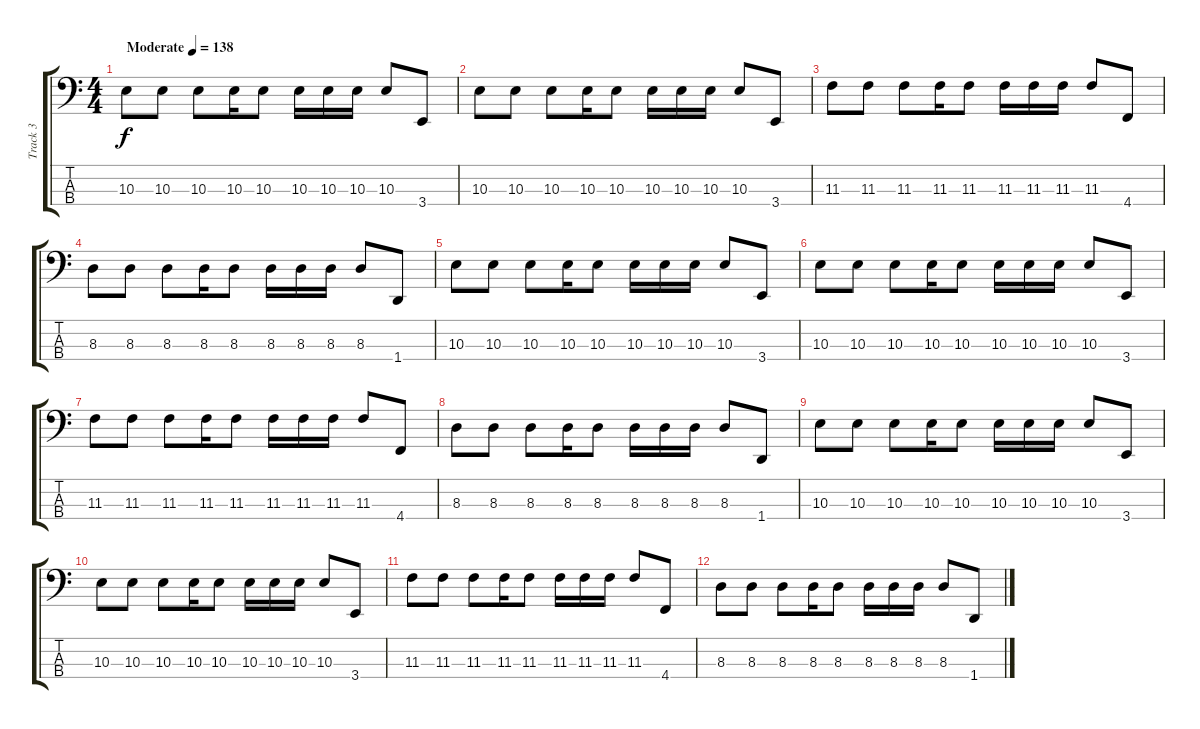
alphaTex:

\track ("Track 3" "Track 3") {instrument electricbassfinger}
\staff {score tabs}
\tuning (E2 B1 Gb1 Db1) {hide}
\ts (4 4)
\tempo (138 "Moderate")
\clef f4
\ks c
10.3.8{dy f instrument electricbassfinger} 10.3.8 10.3.8 10.3.16 10.3.8 10.3.16 10.3.16 10.3.16 10.3.8 3.4.8 |
10.3.8 10.3.8 10.3.8 10.3.16 10.3.8 10.3.16 10.3.16 10.3.16 10.3.8 3.4.8 |
11.3.8 11.3.8 11.3.8 11.3.16 11.3.8 11.3.16 11.3.16 11.3.16 11.3.8 4.4.8 |
8.3.8 8.3.8 8.3.8 8.3.16 8.3.8 8.3.16 8.3.16 8.3.16 8.3.8 1.4.8 |
10.3.8 10.3.8 10.3.8 10.3.16 10.3.8 10.3.16 10.3.16 10.3.16 10.3.8 3.4.8 |
10.3.8 10.3.8 10.3.8 10.3.16 10.3.8 10.3.16 10.3.16 10.3.16 10.3.8 3.4.8 |
11.3.8 11.3.8 11.3.8 11.3.16 11.3.8 11.3.16 11.3.16 11.3.16 11.3.8 4.4.8 |
8.3.8 8.3.8 8.3.8 8.3.16 8.3.8 8.3.16 8.3.16 8.3.16 8.3.8 1.4.8 |
10.3.8 10.3.8 10.3.8 10.3.16 10.3.8 10.3.16 10.3.16 10.3.16 10.3.8 3.4.8 |
10.3.8 10.3.8 10.3.8 10.3.16 10.3.8 10.3.16 10.3.16 10.3.16 10.3.8 3.4.8 |
11.3.8 11.3.8 11.3.8 11.3.16 11.3.8 11.3.16 11.3.16 11.3.16 11.3.8 4.4.8 |
8.3.8 8.3.8 8.3.8 8.3.16 8.3.8 8.3.16 8.3.16 8.3.16 8.3.8 1.4.8
